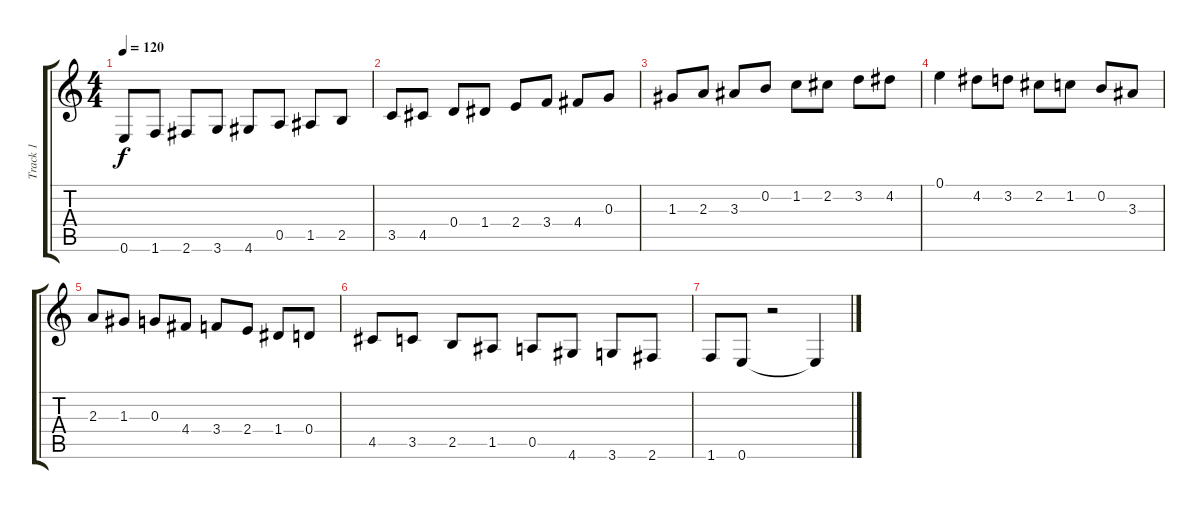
\track ("Track 1" "Track 1") {instrument acousticguitarsteel}
\staff {score tabs}
\tuning (E4 B3 G3 D3 A2 E2) {hide}
\ts (4 4)
\tempo 120
\clef g2
\ks c
0.6.8{dy f instrument acousticguitarsteel} 1.6.8 2.6.8 3.6.8 4.6.8 0.5.8 1.5.8 2.5.8 |
3.5.8 4.5.8 0.4.8 1.4.8 2.4.8 3.4.8 4.4.8 0.3.8 |
1.3.8 2.3.8 3.3.8 0.2.8 1.2.8 2.2.8 3.2.8 4.2.8 |
0.1.4 4.2.8 3.2.8 2.2.8 1.2.8 0.2.8 3.3.8 |
2.3.8 1.3.8 0.3.8 4.4.8 3.4.8 2.4.8 1.4.8 0.4.8 |
4.5.8 3.5.8 2.5.8 1.5.8 0.5.8 4.6.8 3.6.8 2.6.8 |
1.6.8 0.6.8 r.2 0.6{t}.4
